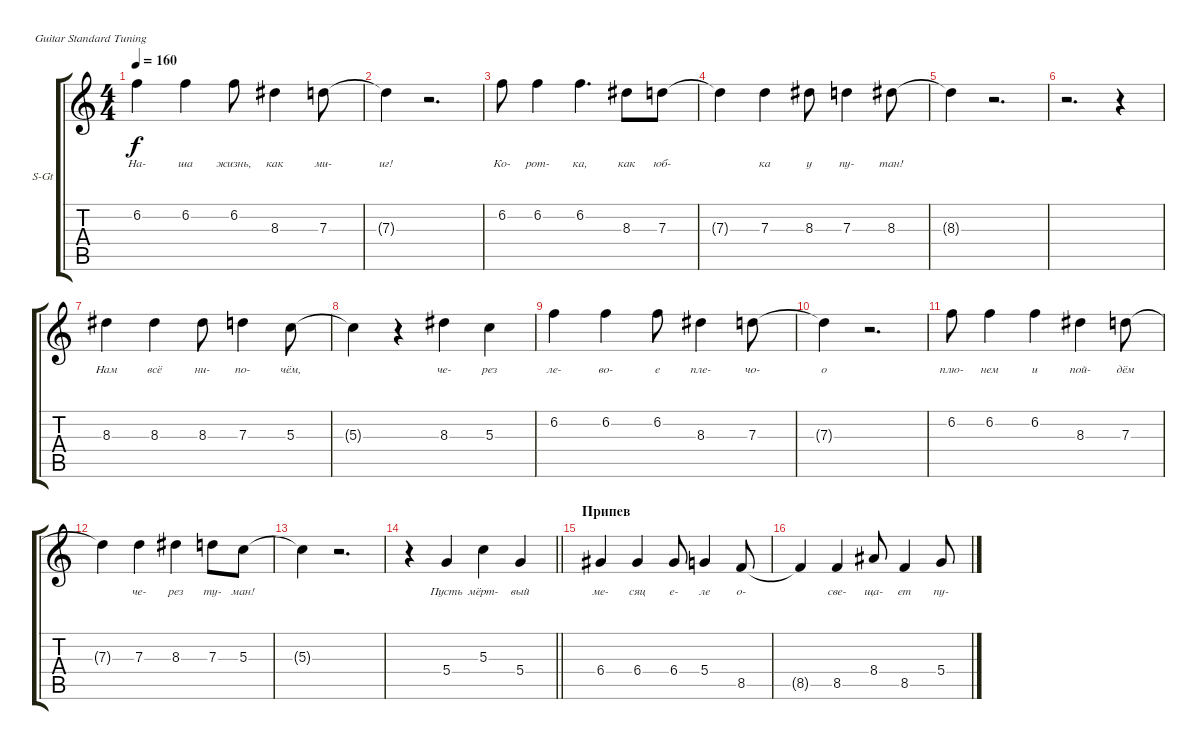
\bracketExtendMode groupsimilarinstruments
\firstSystemTrackNameOrientation horizontal
\otherSystemsTrackNameOrientation horizontal
\track ("Вместо слов" "S-Gt") {instrument acousticguitarsteel}
\staff {score tabs}
\tuning (E4 B3 G3 D3 A2 E2)
\ts (4 4)
\tempo 160
\clef g2
\ks c
6.2.4{lyrics (0 "На-") lyrics (1 "") lyrics (2 "") lyrics (3 "") lyrics (4 "") dy f} 6.2.4{lyrics (0 "ша") lyrics (1 "") lyrics (2 "") lyrics (3 "") lyrics (4 "")} 6.2.8{lyrics (0 "жизнь,") lyrics (1 "") lyrics (2 "") lyrics (3 "") lyrics (4 "")} 8.3.4{lyrics (0 "как") lyrics (1 "") lyrics (2 "") lyrics (3 "") lyrics (4 "")} 7.3.8{lyrics (0 "ми-") lyrics (1 "") lyrics (2 "") lyrics (3 "") lyrics (4 "")} |
7.3{t}.4{lyrics (0 "иг!") lyrics (1 "") lyrics (2 "") lyrics (3 "") lyrics (4 "")} r.2{d} |
6.2.8{lyrics (0 "Ко-") lyrics (1 "") lyrics (2 "") lyrics (3 "") lyrics (4 "")} 6.2.4{lyrics (0 "рот-") lyrics (1 "") lyrics (2 "") lyrics (3 "") lyrics (4 "")} 6.2.4{d lyrics (0 "ка,") lyrics (1 "") lyrics (2 "") lyrics (3 "") lyrics (4 "")} 8.3.8{lyrics (0 "как") lyrics (1 "") lyrics (2 "") lyrics (3 "") lyrics (4 "")} 7.3.8{lyrics (0 "юб-") lyrics (1 "") lyrics (2 "") lyrics (3 "") lyrics (4 "")} |
7.3{t}.4{lyrics (0 "") lyrics (1 "") lyrics (2 "") lyrics (3 "") lyrics (4 "")} 7.3.4{lyrics (0 "ка") lyrics (1 "") lyrics (2 "") lyrics (3 "") lyrics (4 "")} 8.3.8{lyrics (0 "у") lyrics (1 "") lyrics (2 "") lyrics (3 "") lyrics (4 "")} 7.3.4{lyrics (0 "пу-") lyrics (1 "") lyrics (2 "") lyrics (3 "") lyrics (4 "")} 8.3.8{lyrics (0 "тан!") lyrics (1 "") lyrics (2 "") lyrics (3 "") lyrics (4 "")} |
8.3{t}.4{lyrics (0 "") lyrics (1 "") lyrics (2 "") lyrics (3 "") lyrics (4 "")} r.2{d} |
r.2{d} r.4 |
8.3.4{lyrics (0 "Нам") lyrics (1 "") lyrics (2 "") lyrics (3 "") lyrics (4 "")} 8.3.4{lyrics (0 "всё") lyrics (1 "") lyrics (2 "") lyrics (3 "") lyrics (4 "")} 8.3.8{lyrics (0 "ни-") lyrics (1 "") lyrics (2 "") lyrics (3 "") lyrics (4 "")} 7.3.4{lyrics (0 "по-") lyrics (1 "") lyrics (2 "") lyrics (3 "") lyrics (4 "")} 5.3.8{lyrics (0 "чём,") lyrics (1 "") lyrics (2 "") lyrics (3 "") lyrics (4 "")} |
5.3{t}.4{lyrics (0 "") lyrics (1 "") lyrics (2 "") lyrics (3 "") lyrics (4 "")} r.4 8.3.4{lyrics (0 "че-") lyrics (1 "") lyrics (2 "") lyrics (3 "") lyrics (4 "")} 5.3.4{lyrics (0 "рез") lyrics (1 "") lyrics (2 "") lyrics (3 "") lyrics (4 "")} |
6.2.4{lyrics (0 "ле-") lyrics (1 "") lyrics (2 "") lyrics (3 "") lyrics (4 "")} 6.2.4{lyrics (0 "во-") lyrics (1 "") lyrics (2 "") lyrics (3 "") lyrics (4 "")} 6.2.8{lyrics (0 "е") lyrics (1 "") lyrics (2 "") lyrics (3 "") lyrics (4 "")} 8.3.4{lyrics (0 "пле-") lyrics (1 "") lyrics (2 "") lyrics (3 "") lyrics (4 "")} 7.3.8{lyrics (0 "чо-") lyrics (1 "") lyrics (2 "") lyrics (3 "") lyrics (4 "")} |
7.3{t}.4{lyrics (0 "о") lyrics (1 "") lyrics (2 "") lyrics (3 "") lyrics (4 "")} r.2{d} |
6.2.8{lyrics (0 "плю-") lyrics (1 "") lyrics (2 "") lyrics (3 "") lyrics (4 "")} 6.2.4{lyrics (0 "нем") lyrics (1 "") lyrics (2 "") lyrics (3 "") lyrics (4 "")} 6.2.4{lyrics (0 "и") lyrics (1 "") lyrics (2 "") lyrics (3 "") lyrics (4 "")} 8.3.4{lyrics (0 "пой-") lyrics (1 "") lyrics (2 "") lyrics (3 "") lyrics (4 "")} 7.3.8{lyrics (0 "дём") lyrics (1 "") lyrics (2 "") lyrics (3 "") lyrics (4 "")} |
7.3{t}.4{lyrics (0 "") lyrics (1 "") lyrics (2 "") lyrics (3 "") lyrics (4 "")} 7.3.4{lyrics (0 "че-") lyrics (1 "") lyrics (2 "") lyrics (3 "") lyrics (4 "")} 8.3.4{lyrics (0 "рез") lyrics (1 "") lyrics (2 "") lyrics (3 "") lyrics (4 "")} 7.3.8{lyrics (0 "ту-") lyrics (1 "") lyrics (2 "") lyrics (3 "") lyrics (4 "")} 5.3.8{lyrics (0 "ман!") lyrics (1 "") lyrics (2 "") lyrics (3 "") lyrics (4 "")} |
5.3{t}.4{lyrics (0 "") lyrics (1 "") lyrics (2 "") lyrics (3 "") lyrics (4 "")} r.2{d} |
\barLineRight lightlight
r.4 5.4.4{lyrics (0 "Пусть") lyrics (1 "") lyrics (2 "") lyrics (3 "") lyrics (4 "")} 5.3.4{lyrics (0 "мёрт-") lyrics (1 "") lyrics (2 "") lyrics (3 "") lyrics (4 "")} 5.4.4{lyrics (0 "вый") lyrics (1 "") lyrics (2 "") lyrics (3 "") lyrics (4 "")} |
\section ("" "Припев")
6.4.4{lyrics (0 "ме-") lyrics (1 "") lyrics (2 "") lyrics (3 "") lyrics (4 "")} 6.4.4{lyrics (0 "сяц") lyrics (1 "") lyrics (2 "") lyrics (3 "") lyrics (4 "")} 6.4.8{lyrics (0 "е-") lyrics (1 "") lyrics (2 "") lyrics (3 "") lyrics (4 "")} 5.4.4{lyrics (0 "ле") lyrics (1 "") lyrics (2 "") lyrics (3 "") lyrics (4 "")} 8.5.8{lyrics (0 "о-") lyrics (1 "") lyrics (2 "") lyrics (3 "") lyrics (4 "")} |
8.5{t}.4{lyrics (0 "") lyrics (1 "") lyrics (2 "") lyrics (3 "") lyrics (4 "")} 8.5.4{lyrics (0 "све-") lyrics (1 "") lyrics (2 "") lyrics (3 "") lyrics (4 "")} 8.4.8{lyrics (0 "ща-") lyrics (1 "") lyrics (2 "") lyrics (3 "") lyrics (4 "")} 8.5.4{lyrics (0 "ет") lyrics (1 "") lyrics (2 "") lyrics (3 "") lyrics (4 "")} 5.4.8{lyrics (0 "пу-") lyrics (1 "") lyrics (2 "") lyrics (3 "") lyrics (4 "")}
